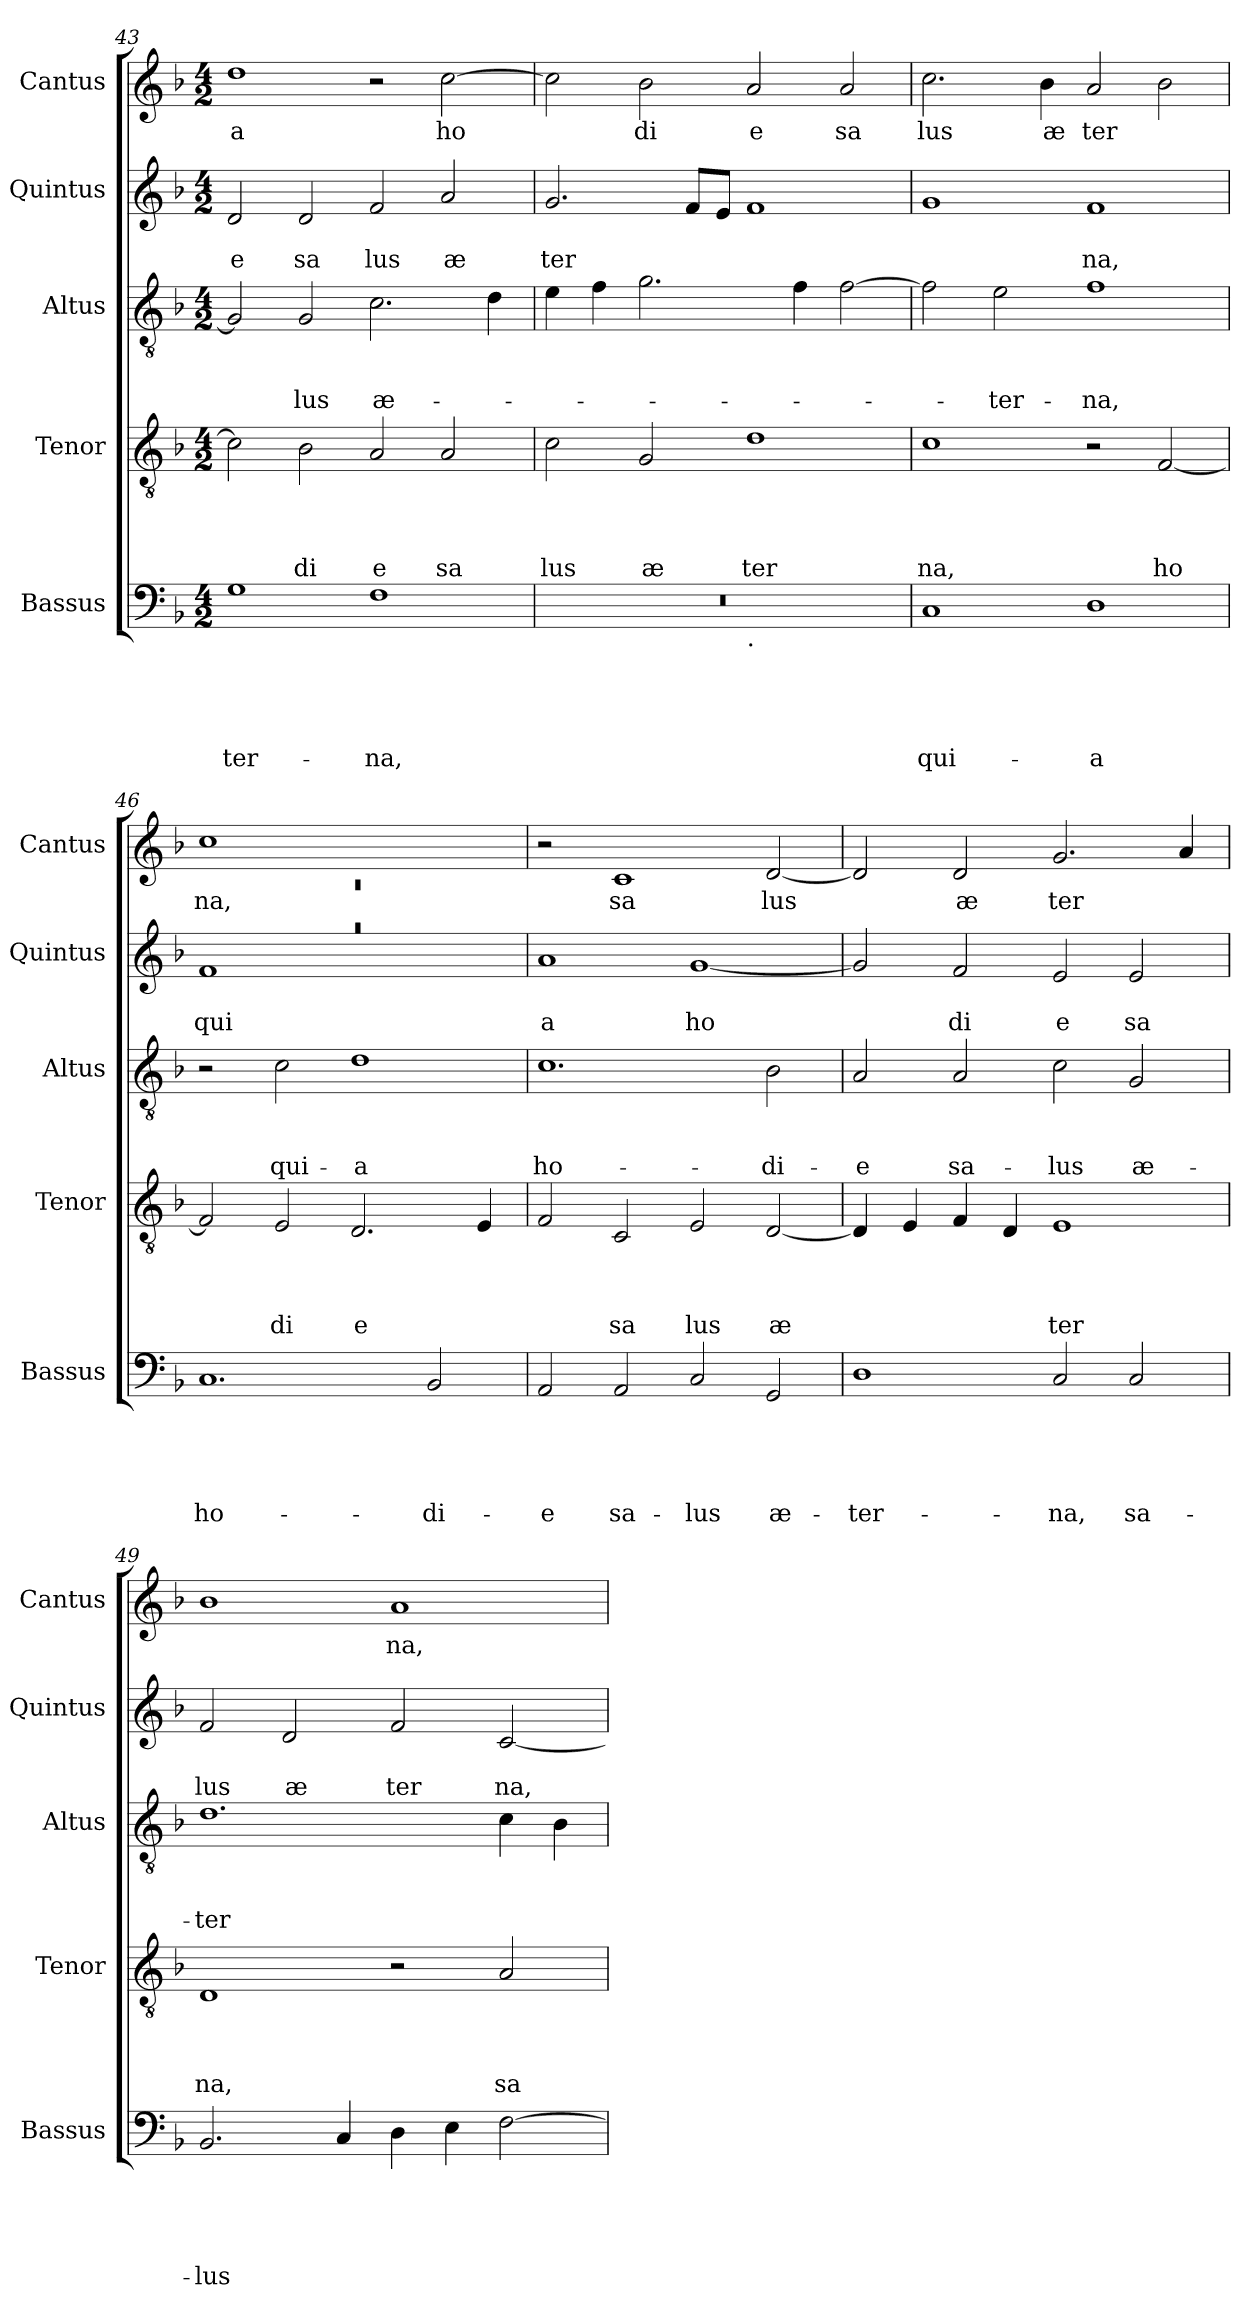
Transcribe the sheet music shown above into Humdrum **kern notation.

**kern	**text	**text	**text	**text	**text	**kern	**text	**text	**text	**text	**kern	**text	**text	**text	**kern	**text	**text	**kern	**text
*part5	*part5	*part5	*part5	*part5	*part5	*part4	*part4	*part4	*part4	*part4	*part3	*part3	*part3	*part3	*part2	*part2	*part2	*part1	*part1
*staff5	*staff5	*staff5	*staff5	*staff5	*staff5	*staff4	*staff4	*staff4	*staff4	*staff4	*staff3	*staff3	*staff3	*staff3	*staff2	*staff2	*staff2	*staff1	*staff1
*I"Bassus	*	*	*	*	*	*I"Tenor	*	*	*	*	*I"Altus	*	*	*	*I"Quintus	*	*	*I"Cantus	*
*I'Bassus	*	*	*	*	*	*I'Tenor	*	*	*	*	*I'Altus	*	*	*	*I'Quintus	*	*	*I'Cantus	*
*clefF4	*	*	*	*	*	*clefGv2	*	*	*	*	*clefGv2	*	*	*	*clefG2	*	*	*clefG2	*
*k[b-]	*	*	*	*	*	*k[b-]	*	*	*	*	*k[b-]	*	*	*	*k[b-]	*	*	*k[b-]	*
*F:	*	*	*	*	*	*F:	*	*	*	*	*F:	*	*	*	*F:	*	*	*F:	*
*M4/2	*	*	*	*	*	*M4/2	*	*	*	*	*M4/2	*	*	*	*M4/2	*	*	*M4/2	*
=43	=43	=43	=43	=43	=43	=43	=43	=43	=43	=43	=43	=43	=43	=43	=43	=43	=43	=43	=43
!	!	!	!	!	!LO:LY:b	!	!	!	!	!	!	!	!	!	!	!	!LO:LY:b	!	!LO:LY:b
1G	.	.	.	.	-ter-	2c\]	.	.	.	.	2G/]	.	.	.	2d/	.	e	1dd	a
!	!	!	!	!	!	!	!	!	!	!LO:LY:b	!	!	!	!LO:LY:b	!	!	!LO:LY:b	!	!
.	.	.	.	.	.	2B-\	.	.	.	di	2G/	.	.	-lus	2d/	.	sa	.	.
!	!	!	!	!	!LO:LY:b	!	!	!	!	!LO:LY:b	!	!	!	!LO:LY:b	!	!	!LO:LY:b	!	!
1F	.	.	.	.	-na,	2A/	.	.	.	e	2.c\	.	.	æ-	2f/	.	lus	2r	.
!	!	!	!	!	!	!	!	!	!	!LO:LY:b	!	!	!	!	!	!	!LO:LY:b	!	!LO:LY:b
.	.	.	.	.	.	2A/	.	.	.	sa	.	.	.	.	2a/	.	æ	[>2cc\	ho
.	.	.	.	.	.	.	.	.	.	.	4d\	.	.	.	.	.	.	.	.
=44	=44	=44	=44	=44	=44	=44	=44	=44	=44	=44	=44	=44	=44	=44	=44	=44	=44	=44	=44
!	!	!	!	!	!	!	!	!	!	!LO:LY:b	!	!	!	!	!	!	!LO:LY:b	!	!
*^	*	*	*	*	*	*	*	*	*	*	*	*	*	*	*	*	*	*	*
0r	1ryy	.	.	.	.	.	2c\	.	.	.	lus	4e\	.	.	.	2.g/	.	ter	2cc\]	.
.	.	.	.	.	.	.	.	.	.	.	.	4f\	.	.	.	.	.	.	.	.
!	!	!	!	!	!	!	!	!	!	!	!LO:LY:b	!	!	!	!	!	!	!	!	!LO:LY:b
.	.	.	.	.	.	.	2G/	.	.	.	æ	2.g\	.	.	.	.	.	.	2b-\	di
.	.	.	.	.	.	.	.	.	.	.	.	.	.	.	.	8f/L	.	.	.	.
.	.	.	.	.	.	.	.	.	.	.	.	.	.	.	.	8e/J	.	.	.	.
!	!LO:TX:b:t=.	!	!	!	!	!	!	!	!	!	!	!	!	!	!	!	!	!	!	!
!	!	!	!	!	!	!	!	!	!	!	!LO:LY:b	!	!	!	!	!	!	!	!	!LO:LY:b
.	1ryy	.	.	.	.	.	1d	.	.	.	ter	.	.	.	.	1f	.	.	2a/	e
.	.	.	.	.	.	.	.	.	.	.	.	4f\	.	.	.	.	.	.	.	.
!	!	!	!	!	!	!	!	!	!	!	!	!	!	!	!	!	!	!	!	!LO:LY:b
.	.	.	.	.	.	.	.	.	.	.	.	[>2f\	.	.	.	.	.	.	2a/	sa
=45	=45	=45	=45	=45	=45	=45	=45	=45	=45	=45	=45	=45	=45	=45	=45	=45	=45	=45	=45	=45
!	!	!	!	!	!	!LO:LY:b	!	!	!	!	!LO:LY:b	!	!	!	!	!	!	!	!	!LO:LY:b
*v	*v	*	*	*	*	*	*	*	*	*	*	*	*	*	*	*	*	*	*	*
1C	.	.	.	.	qui-	1c	.	.	.	na,	2f\]	.	.	.	1g	.	.	2.cc\	lus
!	!	!	!	!	!	!	!	!	!	!	!	!	!	!LO:LY:b	!	!	!	!	!
.	.	.	.	.	.	.	.	.	.	.	2e\	.	.	-ter-	.	.	.	.	.
!	!	!	!	!	!	!	!	!	!	!	!	!	!	!	!	!	!	!	!LO:LY:b
.	.	.	.	.	.	.	.	.	.	.	.	.	.	.	.	.	.	4b-\	æ
!	!	!	!	!	!LO:LY:b	!	!	!	!	!	!	!	!	!LO:LY:b	!	!	!LO:LY:b	!	!LO:LY:b
1D	.	.	.	.	-a	2r	.	.	.	.	1f	.	.	-na,	1f	.	na,	2a/	ter
!	!	!	!	!	!	!	!	!	!	!LO:LY:b	!	!	!	!	!	!	!	!	!
.	.	.	.	.	.	[<2F/	.	.	.	ho	.	.	.	.	.	.	.	2b-\	.
=46	=46	=46	=46	=46	=46	=46	=46	=46	=46	=46	=46	=46	=46	=46	=46	=46	=46	=46	=46
*	*	*	*	*	*	*	*	*	*	*	*	*	*	*	*	*	*	*^	*
!	!	!	!	!	!LO:LY:b	!	!	!	!	!	!	!	!	!	!LO:N:vis=1	!	!LO:LY:b	!	!LO:N:vis=1	!LO:LY:b
*	*	*	*	*	*	*	*	*	*	*	*	*	*	*	*^	*	*	*	*	*
1.C	.	.	.	.	ho-	2F/]	.	.	.	.	2r	.	.	.	0raa	1f	.	qui	1cc	0rc	na,
!	!	!	!	!	!	!	!	!	!	!LO:LY:b	!	!	!	!LO:LY:b	!	!	!	!	!	!	!
.	.	.	.	.	.	2E/	.	.	.	di	2c\	.	.	qui-	.	.	.	.	.	.	.
!	!	!	!	!	!	!	!	!	!	!LO:LY:b	!	!	!	!LO:LY:b	!	!	!	!	!	!	!
.	.	.	.	.	.	2.D/	.	.	.	e	1d	.	.	-a	.	1ryy	.	.	1ryy	.	.
!	!	!	!	!	!LO:LY:b	!	!	!	!	!	!	!	!	!	!	!	!	!	!	!	!
2BB-/	.	.	.	.	-di-	.	.	.	.	.	.	.	.	.	.	.	.	.	.	.	.
.	.	.	.	.	.	4E/	.	.	.	.	.	.	.	.	.	.	.	.	.	.	.
*	*	*	*	*	*	*	*	*	*	*	*	*	*	*	*v	*v	*	*	*	*	*
*	*	*	*	*	*	*	*	*	*	*	*	*	*	*	*	*	*	*v	*v	*
=47	=47	=47	=47	=47	=47	=47	=47	=47	=47	=47	=47	=47	=47	=47	=47	=47	=47	=47	=47
!	!	!	!	!	!LO:LY:b	!	!	!	!	!	!	!	!	!LO:LY:b	!	!	!LO:LY:b	!	!
2AA/	.	.	.	.	-e	2F/	.	.	.	.	1.c	.	.	ho-	1a	.	a	2r	.
!	!	!	!	!	!LO:LY:b	!	!	!	!	!LO:LY:b	!	!	!	!	!	!	!	!	!LO:LY:b
2AA/	.	.	.	.	sa-	2C/	.	.	.	sa	.	.	.	.	.	.	.	1c	sa
!	!	!	!	!	!LO:LY:b	!	!	!	!	!LO:LY:b	!	!	!	!	!	!	!LO:LY:b	!	!
2C/	.	.	.	.	-lus	2E/	.	.	.	lus	.	.	.	.	[<1g	.	ho	.	.
!	!	!	!	!	!LO:LY:b	!	!	!	!	!LO:LY:b	!	!	!	!LO:LY:b	!	!	!	!	!LO:LY:b
2GG/	.	.	.	.	æ-	[<2D/	.	.	.	æ	2B-\	.	.	-di-	.	.	.	[<2d/	lus
=48	=48	=48	=48	=48	=48	=48	=48	=48	=48	=48	=48	=48	=48	=48	=48	=48	=48	=48	=48
!	!	!	!	!	!LO:LY:b	!	!	!	!	!	!	!	!	!LO:LY:b	!	!	!	!	!
1D	.	.	.	.	-ter-	4D/]	.	.	.	.	2A/	.	.	-e	2g/]	.	.	2d/]	.
.	.	.	.	.	.	4E/	.	.	.	.	.	.	.	.	.	.	.	.	.
!	!	!	!	!	!	!	!	!	!	!	!	!	!	!LO:LY:b	!	!	!LO:LY:b	!	!LO:LY:b
.	.	.	.	.	.	4F/	.	.	.	.	2A/	.	.	sa-	2f/	.	di	2d/	æ
.	.	.	.	.	.	4D/	.	.	.	.	.	.	.	.	.	.	.	.	.
!	!	!	!	!	!LO:LY:b	!	!	!	!	!LO:LY:b	!	!	!	!LO:LY:b	!	!	!LO:LY:b	!	!LO:LY:b
2C/	.	.	.	.	-na,	1E	.	.	.	ter	2c\	.	.	-lus	2e/	.	e	2.g/	ter
!	!	!	!	!	!LO:LY:b	!	!	!	!	!	!	!	!	!LO:LY:b	!	!	!LO:LY:b	!	!
2C/	.	.	.	.	sa-	.	.	.	.	.	2G/	.	.	æ-	2e/	.	sa	.	.
.	.	.	.	.	.	.	.	.	.	.	.	.	.	.	.	.	.	4a</	.
!!LO:LB:g=z
=49	=49	=49	=49	=49	=49	=49	=49	=49	=49	=49	=49	=49	=49	=49	=49	=49	=49	=49	=49
!	!	!	!	!	!LO:LY:b	!	!	!	!	!LO:LY:b	!	!	!	!LO:LY:b	!	!	!LO:LY:b	!	!
2.BB-/	.	.	.	.	-lus	1D	.	.	.	na,	1.d	.	.	-ter	2f/	.	lus	1b-	.
!	!	!	!	!	!	!	!	!	!	!	!	!	!	!	!	!	!LO:LY:b	!	!
.	.	.	.	.	.	.	.	.	.	.	.	.	.	.	2d/	.	æ	.	.
4C/	.	.	.	.	.	.	.	.	.	.	.	.	.	.	.	.	.	.	.
!	!	!	!	!	!	!	!	!	!	!	!	!	!	!	!	!	!LO:LY:b	!	!LO:LY:b
4D\	.	.	.	.	.	2r	.	.	.	.	.	.	.	.	2f/	.	ter	1a	na,
4E\	.	.	.	.	.	.	.	.	.	.	.	.	.	.	.	.	.	.	.
!	!	!	!	!	!	!	!	!	!	!LO:LY:b	!	!	!	!	!	!	!LO:LY:b	!	!
[>2F\	.	.	.	.	.	2A/	.	.	.	sa-	4c\	.	.	.	[<2c/	.	na,	.	.
.	.	.	.	.	.	.	.	.	.	.	4B-\	.	.	.	.	.	.	.	.
=	=	=	=	=	=	=	=	=	=	=	=	=	=	=	=	=	=	=	=
*-	*-	*-	*-	*-	*-	*-	*-	*-	*-	*-	*-	*-	*-	*-	*-	*-	*-	*-	*-
